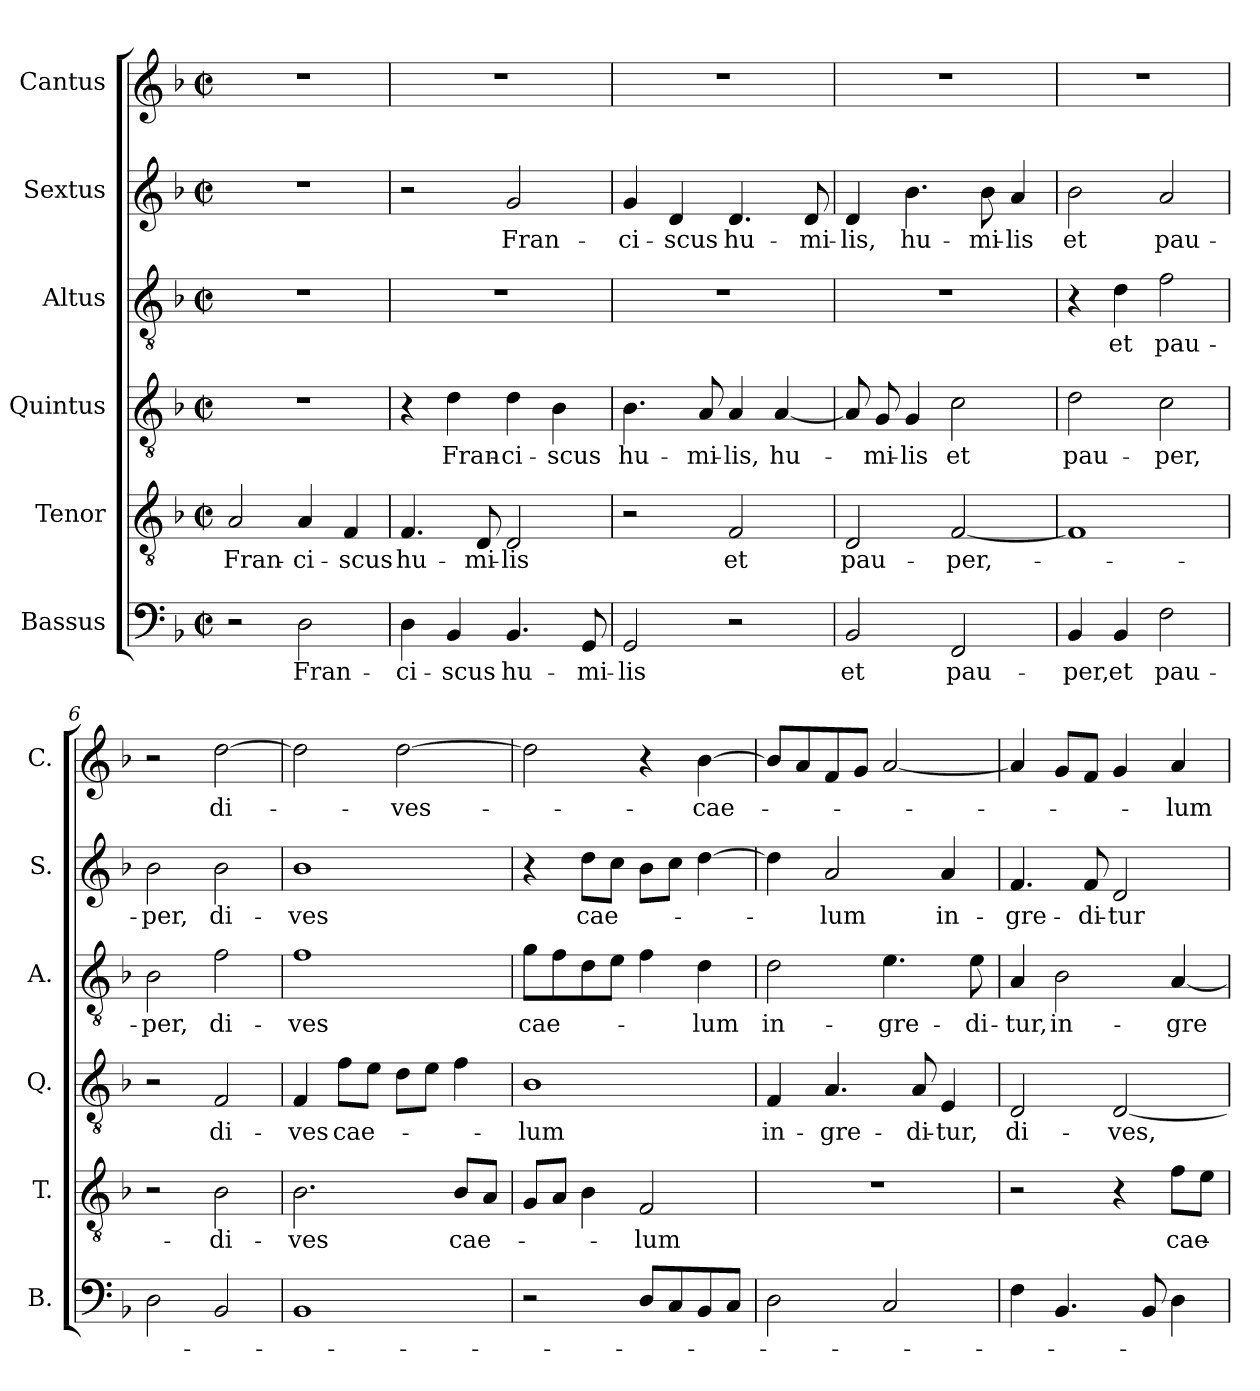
**kern	**text	**kern	**text	**kern	**text	**kern	**text	**kern	**text	**kern	**text
*part6	*part6	*part5	*part5	*part4	*part4	*part3	*part3	*part2	*part2	*part1	*part1
*staff6	*staff6	*staff5	*staff5	*staff4	*staff4	*staff3	*staff3	*staff2	*staff2	*staff1	*staff1
*I"Bassus	*	*I"Tenor	*	*I"Quintus	*	*I"Altus	*	*I"Sextus	*	*I"Cantus	*
*I'B.	*	*I'T.	*	*I'Q.	*	*I'A.	*	*I'S.	*	*I'C.	*
!!LO:PB:g=z
*stria5	*	*stria5	*	*stria5	*	*stria5	*	*stria5	*	*stria5	*
*clefF4	*	*clefGv2	*	*clefGv2	*	*clefGv2	*	*clefG2	*	*clefG2	*
*k[b-]	*	*k[b-]	*	*k[b-]	*	*k[b-]	*	*k[b-]	*	*k[b-]	*
*F:	*	*F:	*	*F:	*	*F:	*	*F:	*	*F:	*
*M2/2	*	*M2/2	*	*M2/2	*	*M2/2	*	*M2/2	*	*M2/2	*
*met(c|)	*	*met(c|)	*	*met(c|)	*	*met(c|)	*	*met(c|)	*	*met(c|)	*
=1	=1	=1	=1	=1	=1	=1	=1	=1	=1	=1	=1
!	!	!	!LO:LY:b	!	!	!	!	!	!	!	!
2r	.	2A/	Fran-	1r	.	1r	.	1r	.	1r	.
!	!LO:LY:b:cj	!	!LO:LY:b:cj	!	!	!	!	!	!	!	!
2D\	Fran-	4A/	-ci-	.	.	.	.	.	.	.	.
!	!	!	!LO:LY:b:cj	!	!	!	!	!	!	!	!
.	.	4F/	-scus	.	.	.	.	.	.	.	.
=2	=2	=2	=2	=2	=2	=2	=2	=2	=2	=2	=2
!	!LO:LY:b:cj	!	!LO:LY:b:cj	!	!	!	!	!	!	!	!
4D\	-ci-	4.F/	hu-	4r	.	1r	.	2r	.	1r	.
!	!LO:LY:b:cj	!	!	!	!LO:LY:b:cj	!	!	!	!	!	!
4BB-/	-scus	.	.	4d\	-Fran-	.	.	.	.	.	.
!	!	!	!LO:LY:b	!	!	!	!	!	!	!	!
.	.	8D/	-mi-	.	.	.	.	.	.	.	.
!	!LO:LY:b:cj	!	!LO:LY:b:rj	!	!LO:LY:b:cj	!	!	!	!LO:LY:b:cj	!	!
4.BB-/	hu-	2D/	-lis	4d\	-ci-	.	.	2g/	-Fran-	.	.
!	!	!	!	!	!LO:LY:b:cj	!	!	!	!	!	!
.	.	.	.	4B-\	-scus	.	.	.	.	.	.
!	!LO:LY:b:cj	!	!	!	!	!	!	!	!	!	!
8GG/	-mi-	.	.	.	.	.	.	.	.	.	.
=3	=3	=3	=3	=3	=3	=3	=3	=3	=3	=3	=3
!	!LO:LY:b:cj	!	!	!	!LO:LY:b:cj	!	!	!	!LO:LY:b:cj	!	!
2GG/	-lis	2r	.	4.B-\	hu-	1r	.	4g/	-ci-	1r	.
!	!	!	!	!	!	!	!	!	!LO:LY:b:cj	!	!
.	.	.	.	.	.	.	.	4d/	-scus	.	.
!	!	!	!	!	!LO:LY:b	!	!	!	!	!	!
.	.	.	.	8A/	-mi-	.	.	.	.	.	.
!	!	!	!LO:LY:b:cj	!	!LO:LY:b:rj	!	!	!	!LO:LY:b:cj	!	!
2r	.	2F/	et	4A/	-lis,	.	.	4.d/	hu-	.	.
!	!	!	!	!	!LO:LY:b:cj	!	!	!	!	!	!
.	.	.	.	[<4A/	hu-	.	.	.	.	.	.
!	!	!	!	!	!	!	!	!	!LO:LY:b:cj	!	!
.	.	.	.	.	.	.	.	8d/	-mi-	.	.
=4	=4	=4	=4	=4	=4	=4	=4	=4	=4	=4	=4
!	!LO:LY:b:cj	!	!LO:LY:b:cj	!	!	!	!	!	!LO:LY:b:cj	!	!
2BB-/	et	2D/	pau-	8A/]	.	1r	.	4d/	-lis,	1r	.
!	!	!	!	!	!LO:LY:b	!	!	!	!	!	!
.	.	.	.	8G/	-mi-	.	.	.	.	.	.
!	!	!	!	!	!LO:LY:b:rj	!	!	!	!LO:LY:b:cj	!	!
.	.	.	.	4G/	-lis	.	.	4.b-\	hu-	.	.
!	!LO:LY:b:cj	!	!LO:LY:b:cj	!	!LO:LY:b:cj	!	!	!	!	!	!
2FF/	pau-	[<2F/	-per,-	2c\	et	.	.	.	.	.	.
!	!	!	!	!	!	!	!	!	!LO:LY:b	!	!
.	.	.	.	.	.	.	.	8b-\	-mi-	.	.
!	!	!	!	!	!	!	!	!	!LO:LY:b:rj	!	!
.	.	.	.	.	.	.	.	4a/	-lis	.	.
=5	=5	=5	=5	=5	=5	=5	=5	=5	=5	=5	=5
!	!LO:LY:b:cj	!	!	!	!LO:LY:b:cj	!	!	!	!LO:LY:b:cj	!	!
4BB-/	-per,	1F]	.	2d\	pau-	4r	.	2b-\	et	1r	.
!	!LO:LY:b:cj	!	!	!	!	!	!LO:LY:b:cj	!	!	!	!
4BB-/	et	.	.	.	.	4d\	-et	.	.	.	.
!	!LO:LY:b:cj	!	!	!	!LO:LY:b:cj	!	!LO:LY:b:cj	!	!LO:LY:b:cj	!	!
2F\	pau-	.	.	2c\	-per,	2f\	pau-	2a/	pau-	.	.
!!LO:LB:g=z
=6	=6	=6	=6	=6	=6	=6	=6	=6	=6	=6	=6
!	!	!	!	!	!	!	!LO:LY:b:cj	!	!LO:LY:b:cj	!	!
2D\	.	2r	.	2r	.	2B-\	-per,	2b-\	-per,	2r	.
!	!	!	!LO:LY:b:cj	!	!LO:LY:b:cj	!	!LO:LY:b:cj	!	!LO:LY:b:cj	!	!LO:LY:b:cj
2BB-/	.	2B-\	-di-	2F/	di-	2f\	di-	2b-\	di-	[>2dd\	di-
=7	=7	=7	=7	=7	=7	=7	=7	=7	=7	=7	=7
!	!	!	!LO:LY:b:cj	!	!LO:LY:b:cj	!	!LO:LY:b:cj	!	!LO:LY:b:cj	!	!
1BB-	.	2.B-\	-ves	4F/	-ves	1f	-ves	1b-	-ves	2dd\]	.
!	!	!	!	!	!LO:LY:b:cj	!	!	!	!	!	!
.	.	.	.	8f\L	cae-	.	.	.	.	.	.
.	.	.	.	8e\J	.	.	.	.	.	.	.
!	!	!	!	!	!	!	!	!	!	!	!LO:LY:b:cj
.	.	.	.	8d\L	.	.	.	.	.	[>2dd\	-ves-
.	.	.	.	8e\J	.	.	.	.	.	.	.
!	!	!	!LO:LY:b:cj	!	!	!	!	!	!	!	!
.	.	8B-/L	cae-	4f\	.	.	.	.	.	.	.
.	.	8A/J	.	.	.	.	.	.	.	.	.
=8	=8	=8	=8	=8	=8	=8	=8	=8	=8	=8	=8
!	!	!	!	!	!LO:LY:b:cj	!	!LO:LY:b:cj	!	!	!	!
2r	.	8G/L	.	1B-	-lum	8g\L	cae-	4r	.	2dd\]	.
.	.	8A/J	.	.	.	8f\	.	.	.	.	.
!	!	!	!	!	!	!	!	!	!LO:LY:b:cj	!	!
.	.	4B-\	.	.	.	8d\	.	8dd\L	cae-	.	.
.	.	.	.	.	.	8e\J	.	8cc\J	.	.	.
!	!	!	!LO:LY:b:cj	!	!	!	!	!	!	!	!
8D/L	.	2F/	-lum	.	.	4f\	.	8b-\L	.	4r	.
8C/	.	.	.	.	.	.	.	8cc\J	.	.	.
!	!	!	!	!	!	!	!LO:LY:b:cj	!	!	!	!LO:LY:b:cj
8BB-/	.	.	.	.	.	4d\	-lum	[>4dd\	.	[>4b-\	-cae-
8C/J	.	.	.	.	.	.	.	.	.	.	.
=9	=9	=9	=9	=9	=9	=9	=9	=9	=9	=9	=9
!	!	!	!	!	!LO:LY:b:cj	!	!LO:LY:b:cj	!	!	!	!
2D\	.	1r	.	4F/	in-	2d\	in-	4dd\]	.	8b-/L]	.
.	.	.	.	.	.	.	.	.	.	8a/	.
!	!	!	!	!	!LO:LY:b:cj	!	!	!	!LO:LY:b:cj	!	!
.	.	.	.	4.A/	-gre-	.	.	2a/	-lum	8f/	.
.	.	.	.	.	.	.	.	.	.	8g/J	.
!	!	!	!	!	!	!	!LO:LY:b:cj	!	!	!	!
2C/	.	.	.	.	.	4.e\	-gre-	.	.	[<2a/	.
!	!	!	!	!	!LO:LY:b	!	!	!	!	!	!
.	.	.	.	8A/	-di-	.	.	.	.	.	.
!	!	!	!	!	!LO:LY:b:rj	!	!	!	!LO:LY:b:cj	!	!
.	.	.	.	4E/	-tur,	.	.	4a/	in-	.	.
!	!	!	!	!	!	!	!LO:LY:b:cj	!	!	!	!
.	.	.	.	.	.	8e\	-di-	.	.	.	.
=10	=10	=10	=10	=10	=10	=10	=10	=10	=10	=10	=10
!	!	!	!	!	!LO:LY:b:cj	!	!LO:LY:b:cj	!	!LO:LY:b:cj	!	!
4F\	.	2r	.	2D/	di-	4A/	-tur,	4.f/	-gre-	4a/]	.
!	!	!	!	!	!	!	!LO:LY:b:cj	!	!	!	!
4.BB-/	.	.	.	.	.	2B-\	in-	.	.	8g/L	.
!	!	!	!	!	!	!	!	!	!LO:LY:b	!	!
.	.	.	.	.	.	.	.	8f/	-di-	8f/J	.
!	!	!	!	!	!LO:LY:b:cj	!	!	!	!LO:LY:b:rj	!	!
.	.	4r	.	[>2D/	-ves,	.	.	2d/	-tur	4g/	.
8BB-/	.	.	.	.	.	.	.	.	.	.	.
!	!	!	!LO:LY:b:cj	!	!	!	!LO:LY:b:cj	!	!	!	!LO:LY:b:cj
4D\	.	8f\L	cae-	.	.	[>4A/	-gre-	.	.	4a/	-lum
.	.	8e\J	.	.	.	.	.	.	.	.	.
=	=	=	=	=	=	=	=	=	=	=	=
*-	*-	*-	*-	*-	*-	*-	*-	*-	*-	*-	*-
